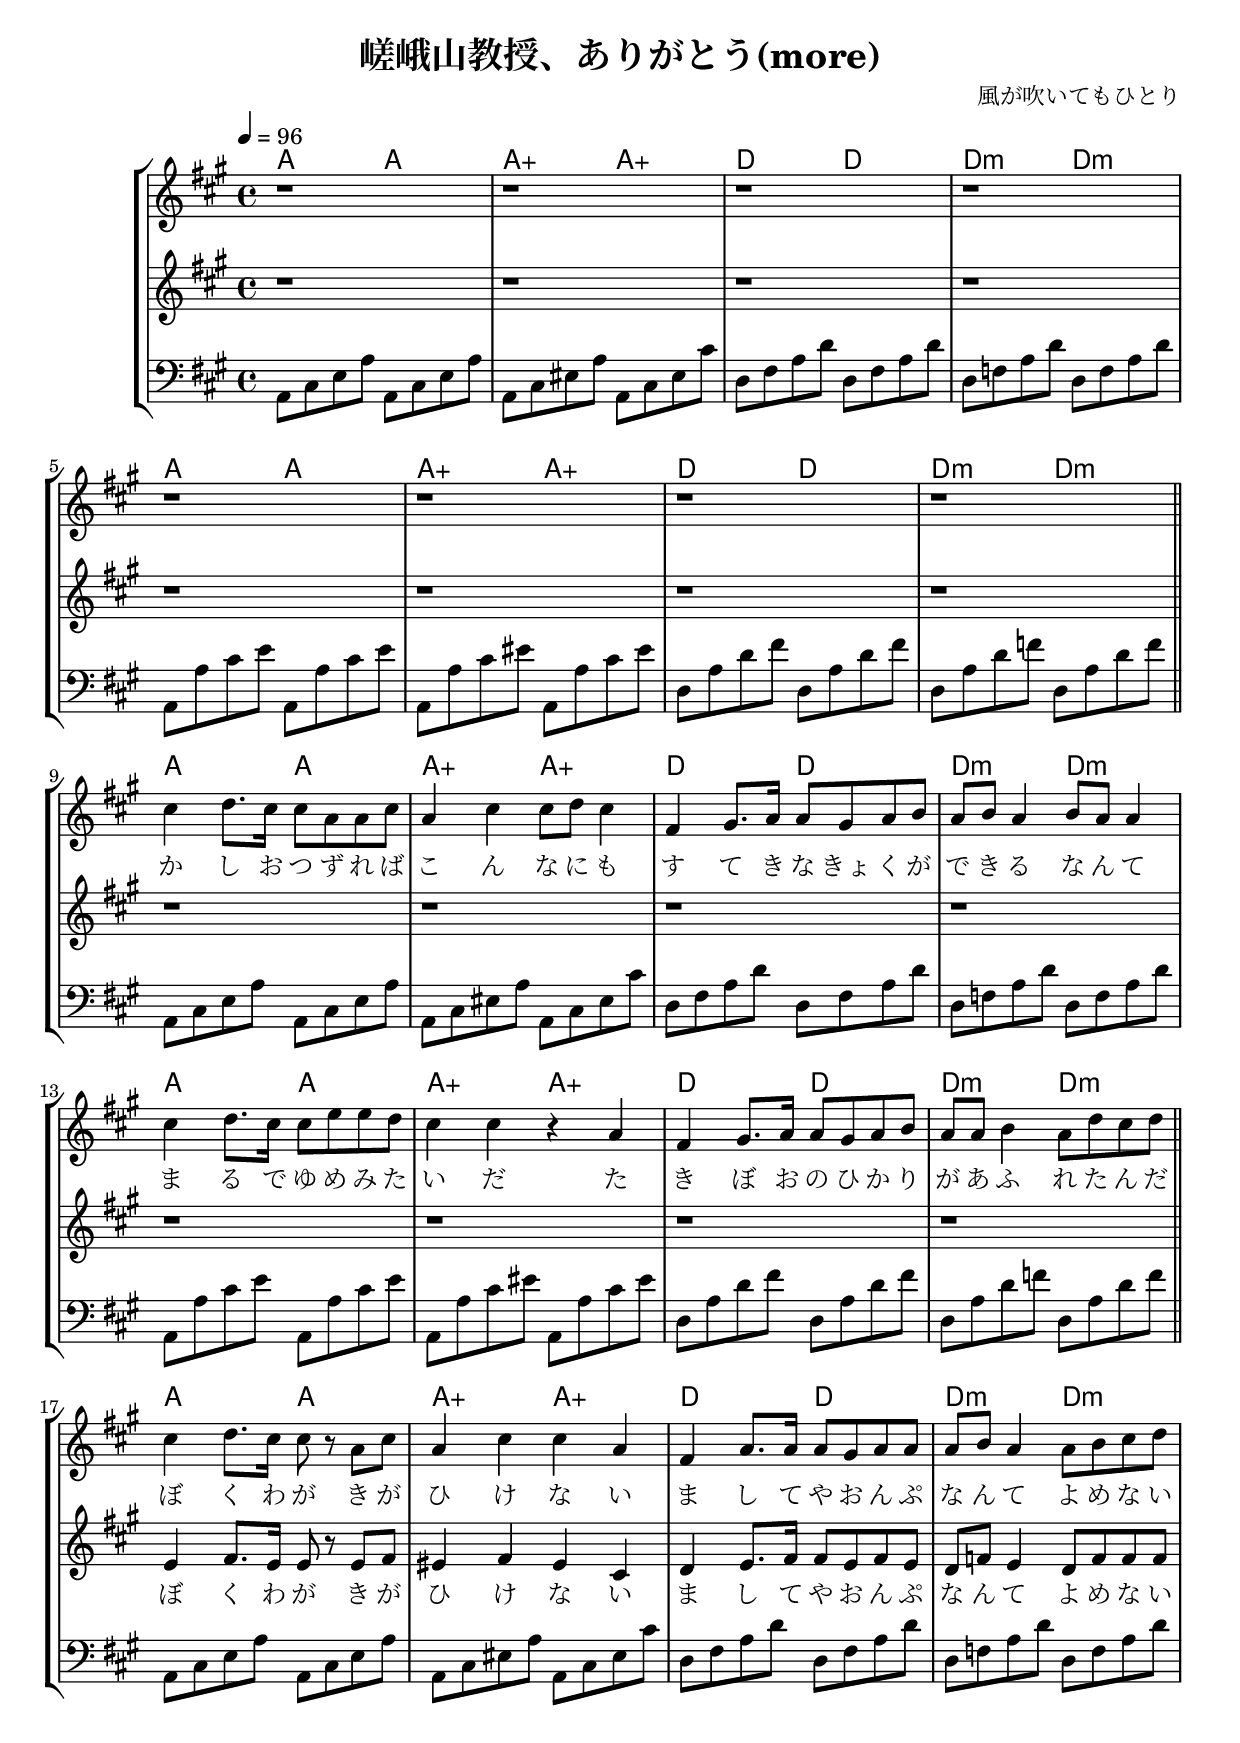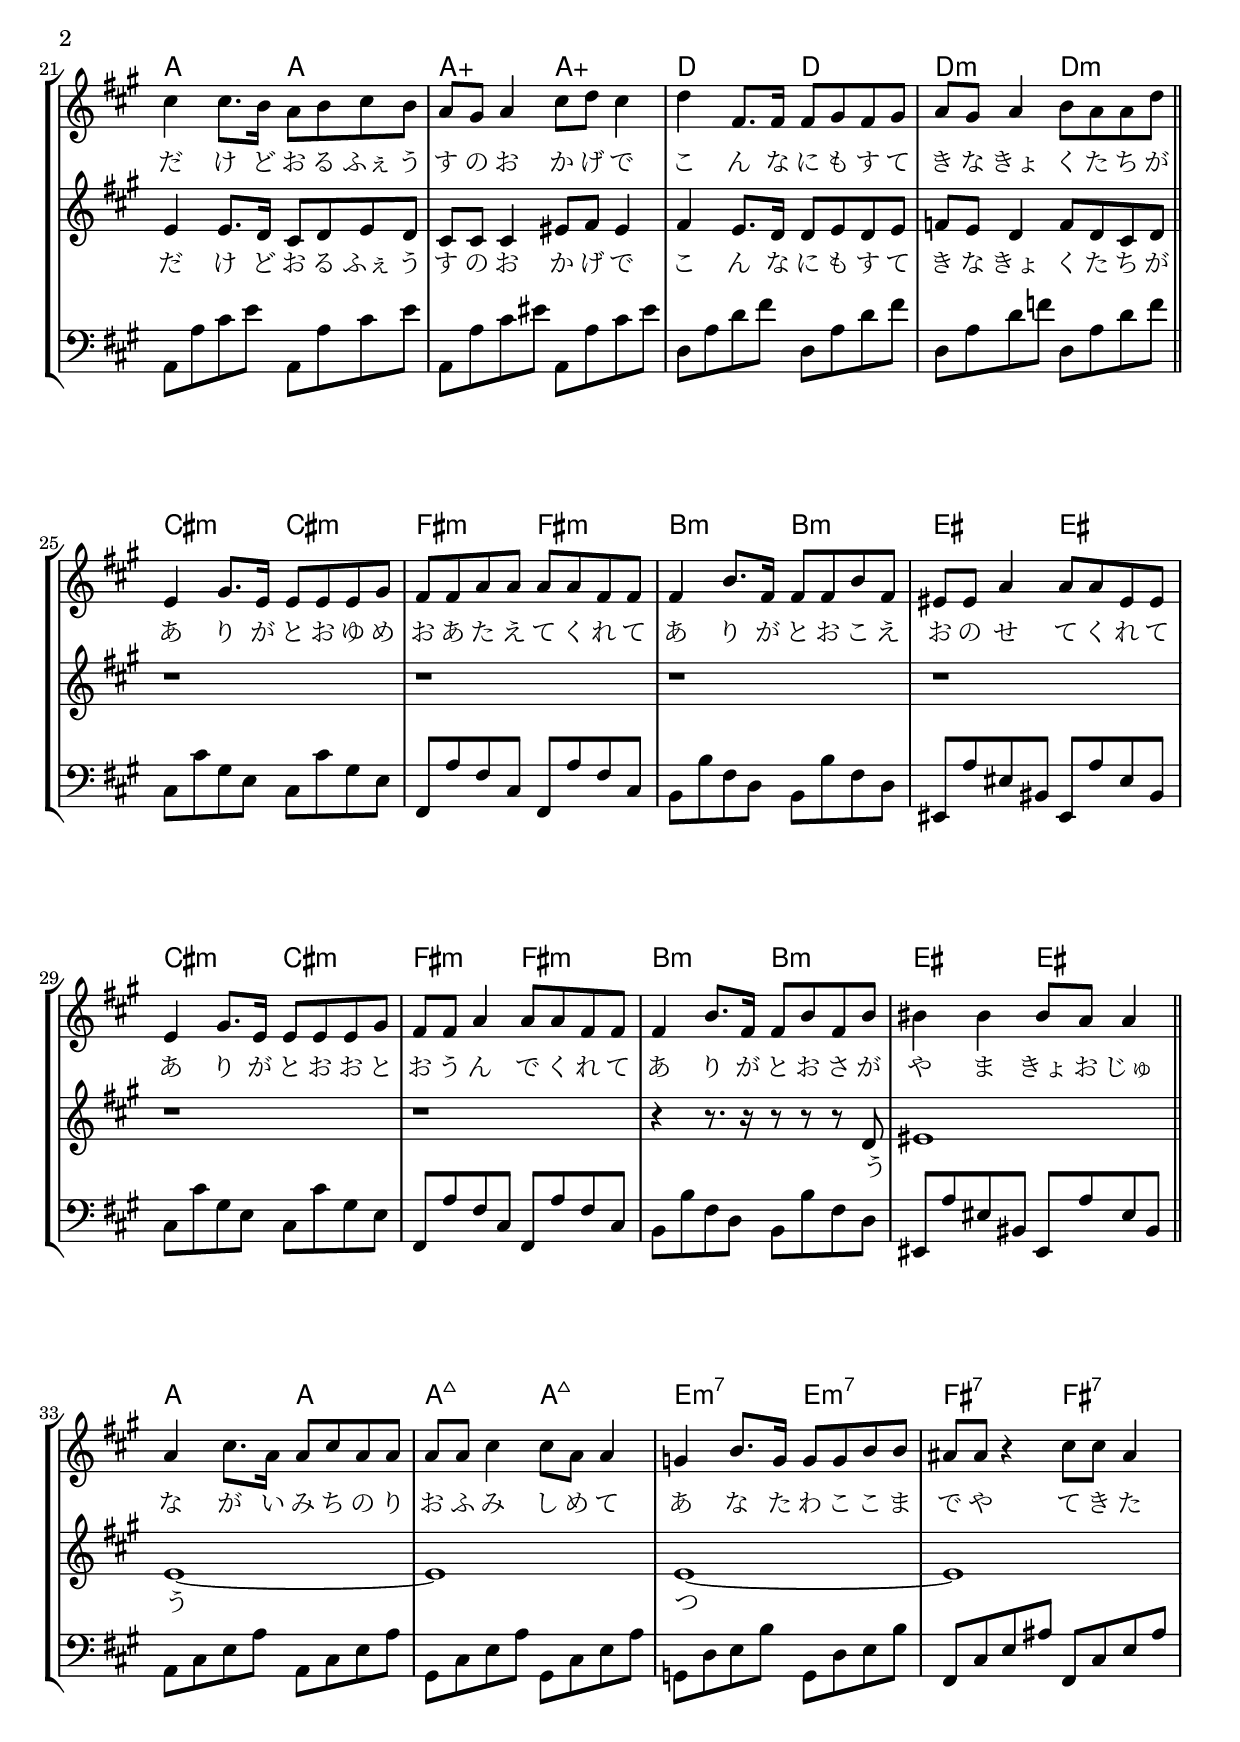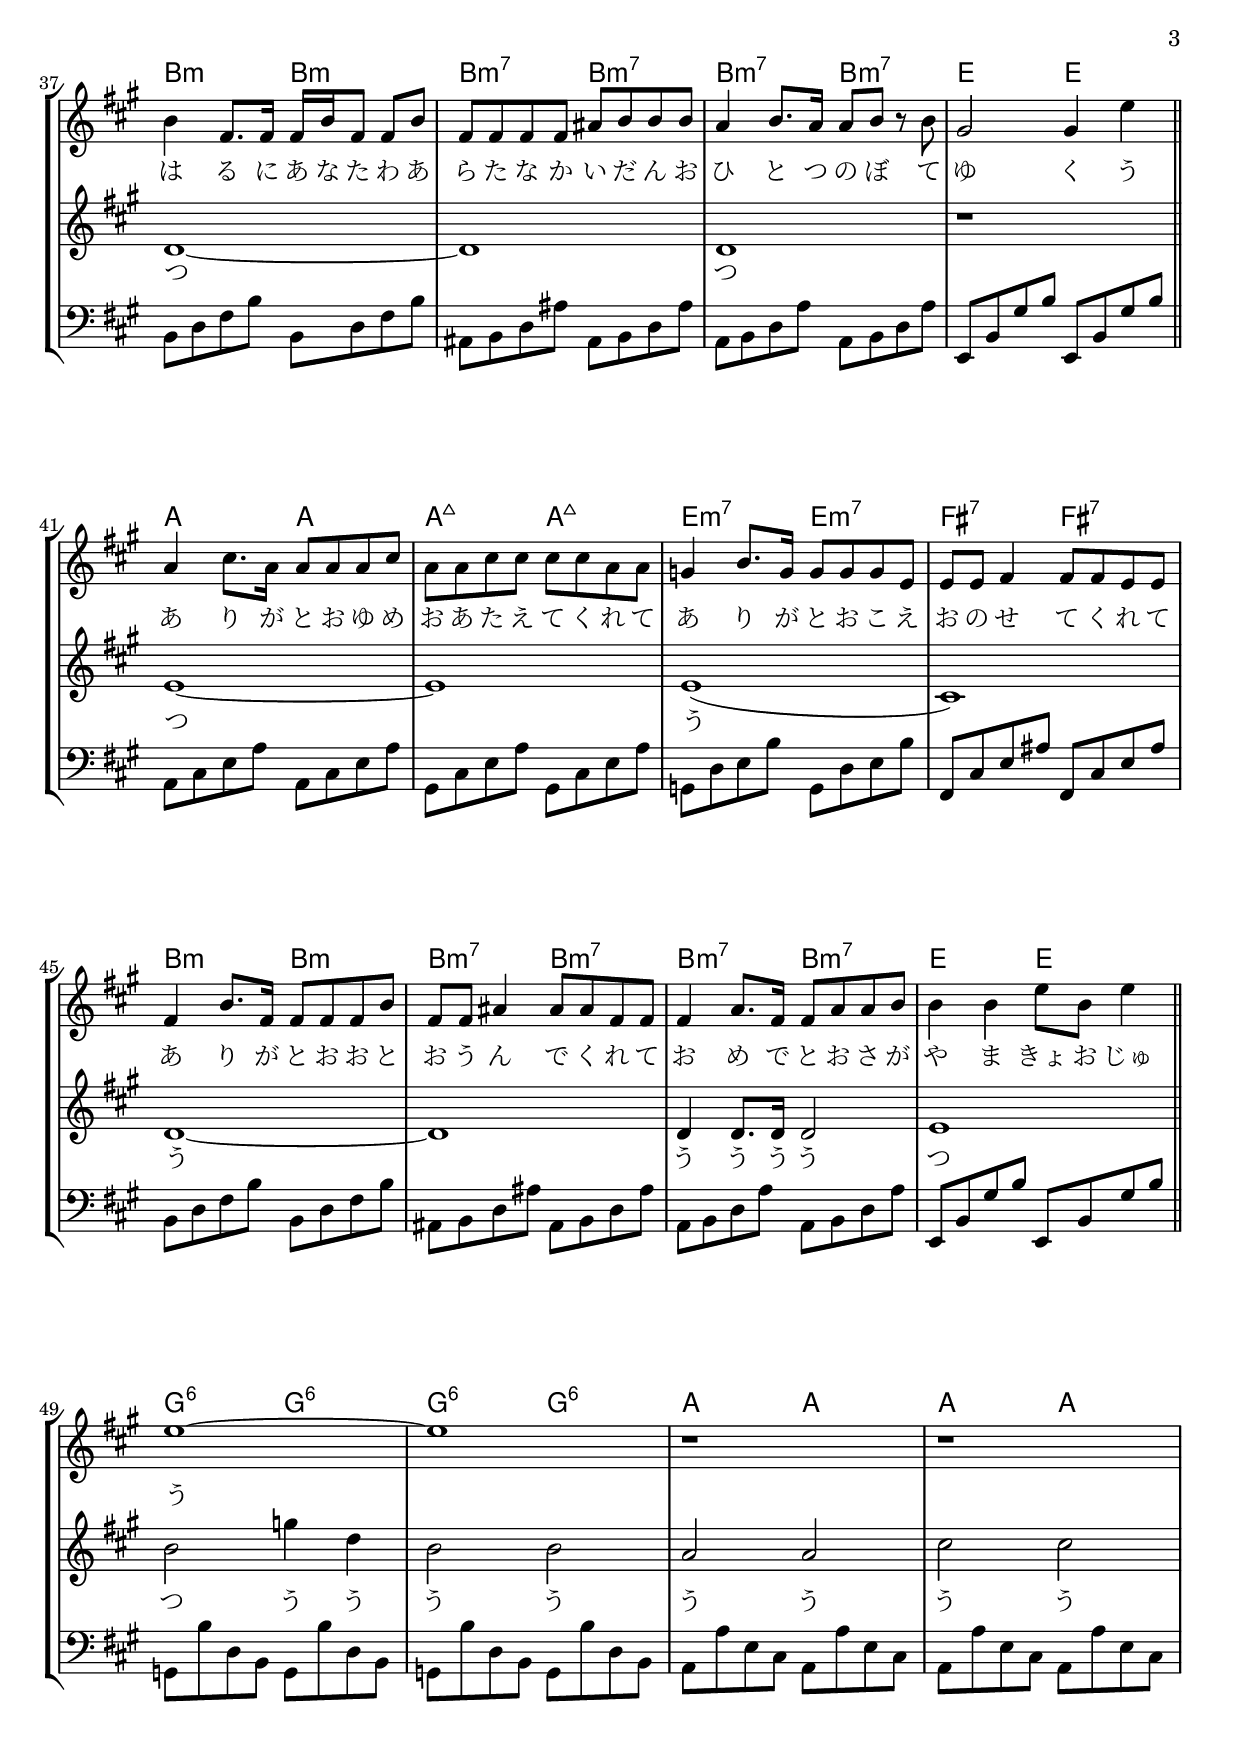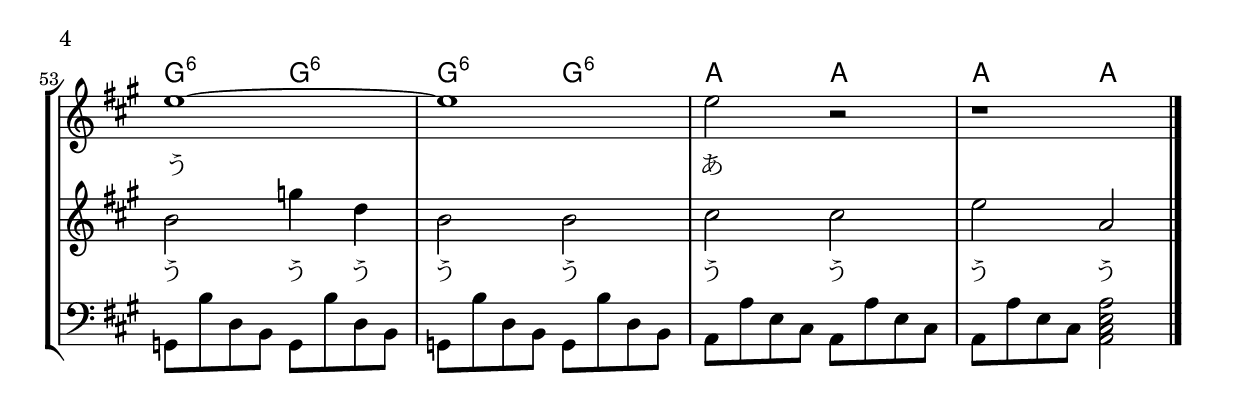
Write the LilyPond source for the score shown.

\version "2.12.1"

\header {
	title = \markup {嵯峨山教授、ありがとう(more)}
	composer = \markup \center-column {風が吹いてもひとり}
}

harmony = \chordmode {
	a2 a a:aug a:aug d d d:m d:m a a a:aug a:aug d d d:m d:m 

	a a a:aug a:aug d d d:m d:m a a a:aug a:aug d d d:m d:m 

	a a a:aug a:aug d d d:m d:m a a a:aug a:aug d d d:m d:m 

	cis:m cis:m fis:m fis:m b:m b:m eis eis cis:m cis:m fis:m fis:m b:m b:m eis eis 

	a a a:maj7 a:maj7 e:min7 e:min7 fis:7 fis:7 b:m b:m b:min7 b:min7 b:min7 b:min7 e e 

	a a a:maj7 a:maj7 e:min7 e:min7 fis:7 fis:7 b:m b:m b:min7 b:min7 b:min7 b:min7 e e 

	g:6 g:6 g:6 g:6 a a a a g:6 g:6 g:6 g:6 a a a a 
}

melody = {
	\key a \major
	\tempo 4 = 96
	r1 | r1 | r1 | r1 | r1 | r1 | r1 | r1   
	\set Staff.midiInstrument = #"mmi0.48"
	cis''4  d''8.  cis''16  cis''8  a'8  a'8  cis''8 
	a'4  cis''4  cis''8  d''8  cis''4 
	fis'4  gis'8.  a'16  a'8  gis'8  a'8  b'8 
	a'8  b'8  a'4  b'8  a'8  a'4 
	cis''4  d''8.  cis''16  cis''8  e''8  e''8  d''8 
	cis''4  cis''4  r4  a'4 
	fis'4  gis'8.  a'16  a'8  gis'8  a'8  b'8 
	a'8  a'8  b'4  a'8  d''8  cis''8  d''8
	\set Staff.midiInstrument = #"mmi0.48"
	cis''4  d''8.  cis''16  cis''8  r8  a'8  cis''8 
	a'4  cis''4  cis''4  a'4 
	fis'4  a'8.  a'16  a'8  gis'8  a'8  a'8 
	a'8  b'8  a'4  a'8  b'8  cis''8  d''8 
	cis''4  cis''8.  b'16  a'8  b'8  cis''8  b'8 
	a'8  gis'8  a'4  cis''8  d''8  cis''4 
	d''4  fis'8.  fis'16  fis'8  gis'8  fis'8  gis'8 
	a'8  gis'8  a'4  b'8  a'8  a'8  d''8
	\set Staff.midiInstrument = #"mmi0.48"
	e'4  gis'8.  e'16  e'8  e'8  e'8  gis'8 
	fis'8  fis'8  a'8  a'8  a'8  a'8  fis'8  fis'8 
	fis'4  b'8.  fis'16  fis'8  fis'8  b'8  fis'8 
	eis'8  eis'8  a'4  a'8  a'8  eis'8  eis'8 
	e'4  gis'8.  e'16  e'8  e'8  e'8  gis'8 
	fis'8  fis'8  a'4  a'8  a'8  fis'8  fis'8 
	fis'4  b'8.  fis'16  fis'8  b'8  fis'8  b'8 
	bis'4  bis'4  bis'8  a'8  a'4
	\set Staff.midiInstrument = #"mmi0.48"
	a'4  cis''8.  a'16  a'8  cis''8  a'8  a'8 
	a'8  a'8  cis''4  cis''8  a'8  a'4 
	g'4  b'8.  g'16  g'8  g'8  b'8  b'8 
	ais'8  ais'8  r4  cis''8  cis''8  ais'4 
	b'4  fis'8.  fis'16  fis'16  b'16  fis'8  fis'8  b'8 
	fis'8  fis'8  fis'8  fis'8  ais'8  b'8  b'8  b'8 
	a'4  b'8.  a'16  a'8  b'8  r8  b'8 
	gis'2  gis'4  e''4
	\set Staff.midiInstrument = #"mmi0.48"
	a'4  cis''8.  a'16  a'8  a'8  a'8  cis''8 
	a'8  a'8  cis''8  cis''8  cis''8  cis''8  a'8  a'8 
	g'4  b'8.  g'16  g'8  g'8  g'8  e'8 
	e'8  e'8  fis'4  fis'8  fis'8  e'8  e'8 
	fis'4  b'8.  fis'16  fis'8  fis'8  fis'8  b'8 
	fis'8  fis'8  ais'4  ais'8  ais'8  fis'8  fis'8 
	fis'4  a'8.  fis'16  fis'8  a'8  a'8  b'8 
	b'4  b'4  e''8  b'8  e''4
	\set Staff.midiInstrument = #"mmi0.48"
	e''1~ 
	e''1 
	 r1~ 
	r1 
	 e''1~ 
	e''1 
	 e''2  r2
	r1 	\bar "|."
}

words = \lyricmode {
	
	か  し  お  つ  ず  れ  ば  こ  ん  な  に  も  す  て  き  な  きょ  く  が  で  き  る  な  ん  て  ま  る  で  ゆ  め  み  た  い  だ  た  き  ぼ  お  の  ひ  か  り  が  あ  ふ  れ  た  ん  だ  
	ぼ  く  わ  が  き  が  ひ  け  な  い  ま  し  て  や  お  ん  ぷ  な  ん  て  よ  め  な  い  だ  け  ど  お  る  ふぇ  う  す  の  お  か  げ  で  こ  ん  な  に  も  す  て  き  な  きょ  く  た  ち  が  
	あ  り  が  と  お  ゆ  め  お  あ  た  え  て  く  れ  て  あ  り  が  と  お  こ  え  お  の  せ  て  く  れ  て  あ  り  が  と  お  お  と  お  う  ん  で  く  れ  て  あ  り  が  と  お  さ  が  や  ま  きょ  お  じゅ  
	な  が  い  み  ち  の  り  お  ふ  み  し  め  て  あ  な  た  わ  こ  こ  ま  で  や  て  き  た  は  る  に  あ  な  た  わ  あ  ら  た  な  か  い  だ  ん  お  ひ  と  つ  の  ぼ  て  ゆ  く  う  
	あ  り  が  と  お  ゆ  め  お  あ  た  え  て  く  れ  て  あ  り  が  と  お  こ  え  お  の  せ  て  く  れ  て  あ  り  が  と  お  お  と  お  う  ん  で  く  れ  て  お  め  で  と  お  さ  が  や  ま  きょ  お  じゅ  
	う  う  あ  
}

secondmelody = {
	\key a \major
	\tempo 4 = 96
	r1 | r1 | r1 | r1 | r1 | r1 | r1 | r1   
	r1 | r1 | r1 | r1 | r1 | r1 | r1 | r1   
	\set Staff.midiInstrument = #"mmi0.48"
	e'4  fis'8.  e'16  e'8  r8  e'8  fis'8 
	eis'4  fis'4  eis'4  cis'4 
	d'4  e'8.  fis'16  fis'8  e'8  fis'8  e'8 
	d'8  f'8  e'4  d'8  f'8  f'8  f'8 
	e'4  e'8.  d'16  cis'8  d'8  e'8  d'8 
	cis'8  cis'8  cis'4  eis'8  fis'8  eis'4 
	fis'4  e'8.  d'16  d'8  e'8  d'8  e'8 
	f'8  e'8  d'4  f'8  d'8  cis'8  d'8
	\set Staff.midiInstrument = #"String Ensemble 1"
	r1~ 
	r1 
	 r1 
	r1 
	r1~ 
	r1 
	 r4  r8.  r16  r8  r8  r8  d'8 
	eis'1
	\set Staff.midiInstrument = #"String Ensemble 1"
	e'1~ 
	e'1 
	 e'1~ 
	e'1 
	 d'1~ 
	d'1 
	 d'1
	r1 	\set Staff.midiInstrument = #"String Ensemble 1"
	e'1~ 
	e'1 
	 e'1 
	(cis'1) 
	d'1~ 
	d'1 
	 d'4  d'8.  d'16  d'2 
	e'1
	\set Staff.midiInstrument = #"String Ensemble 1"
	b'2  g''4  d''4 
	b'2  b'2 
	a'2  a'2 
	cis''2  cis''2 
	b'2  g''4  d''4 
	b'2  b'2 
	cis''2  cis''2 
	e''2  a'2
	\bar "|."
}

secondwords = \lyricmode {
	
	
	ぼ  く  わ  が  き  が  ひ  け  な  い  ま  し  て  や  お  ん  ぷ  な  ん  て  よ  め  な  い  だ  け  ど  お  る  ふぇ  う  す  の  お  か  げ  で  こ  ん  な  に  も  す  て  き  な  きょ  く  た  ち  が  
	う  う  
	つ  つ  つ  つ  
	う  う  う  う  う  う  つ  つ  
	う  う  う  う  う  う  う  う  う  う  う  う  う  う  う  う  う  う  
}

tempochange = {
	\tempo 4 = 96
	r1 | r1 | r1 | r1 | r1 | r1 | r1 | r1 \bar "||"
	\tempo 4 = 96
	r1 | r1 | r1 | r1 | r1 | r1 | r1 | r1 \bar "||"
	\tempo 4 = 96
	r1 | r1 | r1 | r1 | r1 | r1 | r1 | r1 \bar "||"
	\tempo 4 = 96
	r1 | r1 | r1 | r1 | r1 | r1 | r1 | r1 \bar "||"
	\tempo 4 = 96
	r1 | r1 | r1 | r1 | r1 | r1 | r1 | r1 \bar "||"
	\tempo 4 = 96
	r1 | r1 | r1 | r1 | r1 | r1 | r1 | r1 \bar "||"
	\tempo 4 = 96
	r1 | r1 | r1 | r1 | r1 | r1 | r1 | r1 \bar "|."
}

mainacc = {
	\clef bass
	\set Staff.midiInstrument = #"Acoustic Guitar (steel)"
	\key a \major
	\tempo 4 = 96
	a,8 cis8 e8 a8
	a,8 cis8 e8 a8
	a,8 cis8 eis8 a8
	a,8 cis8 eis8 cis'8
	d8 fis8 a8 d'8
	d8 fis8 a8 d'8
	d8 f8 a8 d'8
	d8 f8 a8 d'8
	a,8 a8 cis'8 e'8
	a,8 a8 cis'8 e'8
	a,8 a8 cis'8 eis'8
	a,8 a8 cis'8 eis'8
	d8 a8 d'8 fis'8
	d8 a8 d'8 fis'8
	d8 a8 d'8 f'8
	d8 a8 d'8 f'8
	\bar "||"

	\set Staff.midiInstrument = #"Acoustic Guitar (steel)"
	a,8 cis8 e8 a8
	a,8 cis8 e8 a8
	a,8 cis8 eis8 a8
	a,8 cis8 eis8 cis'8
	d8 fis8 a8 d'8
	d8 fis8 a8 d'8
	d8 f8 a8 d'8
	d8 f8 a8 d'8
	a,8 a8 cis'8 e'8
	a,8 a8 cis'8 e'8
	a,8 a8 cis'8 eis'8
	a,8 a8 cis'8 eis'8
	d8 a8 d'8 fis'8
	d8 a8 d'8 fis'8
	d8 a8 d'8 f'8
	d8 a8 d'8 f'8
	\bar "||"

	\set Staff.midiInstrument = #"Acoustic Guitar (steel)"
	a,8 cis8 e8 a8
	a,8 cis8 e8 a8
	a,8 cis8 eis8 a8
	a,8 cis8 eis8 cis'8
	d8 fis8 a8 d'8
	d8 fis8 a8 d'8
	d8 f8 a8 d'8
	d8 f8 a8 d'8
	a,8 a8 cis'8 e'8
	a,8 a8 cis'8 e'8
	a,8 a8 cis'8 eis'8
	a,8 a8 cis'8 eis'8
	d8 a8 d'8 fis'8
	d8 a8 d'8 fis'8
	d8 a8 d'8 f'8
	d8 a8 d'8 f'8
	\bar "||"

	\set Staff.midiInstrument = #"Acoustic Guitar (steel)"
	cis8 cis' gis e
	cis8 cis' gis e
	fis,8 a fis cis
	fis,8 a fis cis
	b,8 b fis d
	b,8 b fis d
	eis,8 a eis bis,
	eis,8 a eis bis,
	cis8 cis' gis e
	cis8 cis' gis e
	fis,8 a fis cis
	fis,8 a fis cis
	b,8 b fis d
	b,8 b fis d
	eis,8 a eis bis,
	eis,8 a eis bis,
	\bar "||"

	\set Staff.midiInstrument = #"Acoustic Guitar (steel)"
	a,8 cis8 e8 a8
	a,8 cis8 e8 a8
	gis,8 cis8 e8 a8
	gis,8 cis8 e8 a8
	g,8 d8 e8 b8
	g,8 d8 e8 b8
	fis,8 cis8 e8 ais8
	fis,8 cis8 e8 ais8
	b,8 d8 fis8 b8
	b,8 d8 fis8 b8
	ais,8 b,8 d8 ais8
	ais,8 b,8 d8 ais8
	a,8 b,8 d8 a8
	a,8 b,8 d8 a8
	e,8 b,8 gis8 b8
	e,8 b,8 gis8 b8
	\bar "||"

	\set Staff.midiInstrument = #"Acoustic Guitar (steel)"
	a,8 cis8 e8 a8
	a,8 cis8 e8 a8
	gis,8 cis8 e8 a8
	gis,8 cis8 e8 a8
	g,8 d8 e8 b8
	g,8 d8 e8 b8
	fis,8 cis8 e8 ais8
	fis,8 cis8 e8 ais8
	b,8 d8 fis8 b8
	b,8 d8 fis8 b8
	ais,8 b,8 d8 ais8
	ais,8 b,8 d8 ais8
	a,8 b,8 d8 a8
	a,8 b,8 d8 a8
	e,8 b,8 gis8 b8
	e,8 b,8 gis8 b8
	\bar "||"

	\set Staff.midiInstrument = #"Acoustic Guitar (steel)"
	g,8 b d b,
	g,8 b d b,
	g,8 b d b,
	g,8 b d b,
	a,8 a e cis
	a,8 a e cis
	a,8 a e cis
	a,8 a e cis
	g,8 b d b,
	g,8 b d b,
	g,8 b d b,
	g,8 b d b,
	a,8 a e cis
	a,8 a e cis
	a,8 a e cis
	<a, cis e a>2
	\bar "|."
}

subacc = {
	\clef bass
	\set Staff.midiInstrument = #"Electric Guitar (clean)"
	\key a \major
	\tempo 4 = 96
	<a, cis e a>2
	<a, cis e a>2
	<a, cis eis a>2
	<a, cis eis cis'>2
	<d fis a d'>2
	<d fis a d'>2
	<d f a d'>2
	<d f a d'>2
	<a, a cis' e'>2
	<a, a cis' e'>2
	<a, a cis' eis'>2
	<a, a cis' eis'>2
	<d a d' fis'>2
	<d a d' fis'>2
	<d a d' f'>2
	<d a d' f'>2
	\bar "||"

	\set Staff.midiInstrument = #"Electric Guitar (clean)"
	<a, cis e a>2
	<a, cis e a>2
	<a, cis eis a>2
	<a, cis eis cis'>2
	<d fis a d'>2
	<d fis a d'>2
	<d f a d'>2
	<d f a d'>2
	<a, a cis' e'>2
	<a, a cis' e'>2
	<a, a cis' eis'>2
	<a, a cis' eis'>2
	<d a d' fis'>2
	<d a d' fis'>2
	<d a d' f'>2
	<d a d' f'>2
	\bar "||"

	\set Staff.midiInstrument = #"Electric Guitar (clean)"
	<a, cis e a>2
	<a, cis e a>2
	<a, cis eis a>2
	<a, cis eis cis'>2
	<d fis a d'>2
	<d fis a d'>2
	<d f a d'>2
	<d f a d'>2
	<a, a cis' e'>2
	<a, a cis' e'>2
	<a, a cis' eis'>2
	<a, a cis' eis'>2
	<d a d' fis'>2
	<d a d' fis'>2
	<d a d' f'>2
	<d a d' f'>2
	\bar "||"

	\set Staff.midiInstrument = #"Electric Guitar (clean)"
	<cis e gis cis'>2
	<cis e gis cis'>2
	<fis, cis fis a>2
	<fis, cis fis a>2
	<b, d fis b>2
	<b, d fis b>2
	<eis, bis, eis a>2
	<eis, bis, eis a>2
	<cis e gis cis'>2
	<cis e gis cis'>2
	<fis, cis fis a>2
	<fis, cis fis a>2
	<b, d fis b>2
	<b, d fis b>2
	<eis, bis, eis a>2
	<eis, bis, eis a>2
	\bar "||"

	\set Staff.midiInstrument = #"Electric Guitar (clean)"
	<a, cis e a>4 <a, cis e a>4
	<a, cis e a>4 <a, cis e a>4
	<gis, cis e a>4 <gis, cis e a>4
	<gis, cis e a>4 <gis, cis e a>4
	<g, d e b>4 <g, d e b>4
	<g, d e b>4 <g, d e b>4
	<fis, cis e ais>4 <fis, cis e ais>4
	<fis, cis e ais>4 <fis, cis e ais>4
	<b, d fis b>4 <b, d fis b>4
	<b, d fis b>4 <b, d fis b>4
	<ais, b, d ais>4 <ais, b, d ais>4
	<ais, b, d ais>4 <ais, b, d ais>4
	<a, b, d a>4 <a, b, d a>4
	<a, b, d a>4 <a, b, d a>4
	<e, b, gis b>4 <e, b, gis b>4
	<e, b, gis b>4 <e, b, gis b>4
	\bar "||"

	\set Staff.midiInstrument = #"Electric Guitar (clean)"
	<a, cis e a>4 <a, cis e a>4
	<a, cis e a>4 <a, cis e a>4
	<gis, cis e a>4 <gis, cis e a>4
	<gis, cis e a>4 <gis, cis e a>4
	<g, d e b>4 <g, d e b>4
	<g, d e b>4 <g, d e b>4
	<fis, cis e ais>4 <fis, cis e ais>4
	<fis, cis e ais>4 <fis, cis e ais>4
	<b, d fis b>4 <b, d fis b>4
	<b, d fis b>4 <b, d fis b>4
	<ais, b, d ais>4 <ais, b, d ais>4
	<ais, b, d ais>4 <ais, b, d ais>4
	<a, b, d a>4 <a, b, d a>4
	<a, b, d a>4 <a, b, d a>4
	<e, b, gis b>4 <e, b, gis b>4
	<e, b, gis b>4 <e, b, gis b>4
	\bar "||"

	\set Staff.midiInstrument = #"Electric Guitar (clean)"
	<g, b, d b>2
	<g, b, d b>2
	<g, b, d b>2
	<g, b, d b>2
	<a, cis e a>2
	<a, cis e a>2
	<a, cis e a>2
	<a, cis e a>2
	<g, b, d b>2
	<g, b, d b>2
	<g, b, d b>2
	<g, b, d b>2
	<a, cis e a>2
	<a, cis e a>2
	<a, cis e a>2
	<a, cis e a>2
	\bar "|."
}

percA = {
	\drummode {
	r1 |r1 |r1 |r1 |r1 |r1 |r1 |r1 \bar "||"
	r1 |r1 |r1 |r1 |r1 |r1 |r1 |r1 \bar "||"
	r1 |r1 |r1 |r1 |r1 |r1 |r1 |r1 \bar "||"
	r1 |r1 |r1 |r1 |r1 |r1 |r1 |r1 \bar "||"
	r1 |r1 |r1 |r1 |r1 |r1 |r1 |r1 \bar "||"
	r1 |r1 |r1 |r1 |r1 |r1 |r1 |r1 \bar "||"
	r1 |r1 |r1 |r1 |r1 |r1 |r1 |r1 \bar "|."
	}
}

percB = {
	\drummode {
	r1 |r1 |r1 |r1 |r1 |r1 |r1 |r1 \bar "||"
	r1 |r1 |r1 |r1 |r1 |r1 |r1 |r1 \bar "||"
	r1 |r1 |r1 |r1 |r1 |r1 |r1 |r1 \bar "||"
	r1 |r1 |r1 |r1 |r1 |r1 |r1 |r1 \bar "||"
	r1 |r1 |r1 |r1 |r1 |r1 |r1 |r1 \bar "||"
	r1 |r1 |r1 |r1 |r1 |r1 |r1 |r1 \bar "||"
	r1 |r1 |r1 |r1 |r1 |r1 |r1 |r1 \bar "|."
	}
}

percC = {
	\drummode {
	r1 |r1 |r1 |r1 |r1 |r1 |r1 |r1 \bar "||"
	r1 |r1 |r1 |r1 |r1 |r1 |r1 |r1 \bar "||"
	r1 |r1 |r1 |r1 |r1 |r1 |r1 |r1 \bar "||"
	r1 |r1 |r1 |r1 |r1 |r1 |r1 |r1 \bar "||"
	r1 |r1 |r1 |r1 |r1 |r1 |r1 |r1 \bar "||"
	r1 |r1 |r1 |r1 |r1 |r1 |r1 |r1 \bar "||"
	r1 |r1 |r1 |r1 |r1 |r1 |r1 |r1 \bar "|."
	}
}

percD = {
	\drummode {
	r1 |r1 |r1 |r1 |r1 |r1 |r1 |r1 \bar "||"
	r1 |r1 |r1 |r1 |r1 |r1 |r1 |r1 \bar "||"
	r1 |r1 |r1 |r1 |r1 |r1 |r1 |r1 \bar "||"
	r1 |r1 |r1 |r1 |r1 |r1 |r1 |r1 \bar "||"
	r1 |r1 |r1 |r1 |r1 |r1 |r1 |r1 \bar "||"
	r1 |r1 |r1 |r1 |r1 |r1 |r1 |r1 \bar "||"
	r1 |r1 |r1 |r1 |r1 |r1 |r1 |r1 \bar "|."
	}
}

percE = {
	\drummode {
	r1 |r1 |r1 |r1 |r1 |r1 |r1 |r1 \bar "||"
	r1 |r1 |r1 |r1 |r1 |r1 |r1 |r1 \bar "||"
	r1 |r1 |r1 |r1 |r1 |r1 |r1 |r1 \bar "||"
	r1 |r1 |r1 |r1 |r1 |r1 |r1 |r1 \bar "||"
	r1 |r1 |r1 |r1 |r1 |r1 |r1 |r1 \bar "||"
	r1 |r1 |r1 |r1 |r1 |r1 |r1 |r1 \bar "||"
	r1 |r1 |r1 |r1 |r1 |r1 |r1 |r1 \bar "|."
	}
}

\score {
	<<
		\new StaffGroup <<
			\new ChordNames {\harmony}
			\new Voice = "melody" {\melody}
			\new Lyrics \lyricsto "melody" \words
			\new Voice = "secondmelody" {\secondmelody}
			\new Lyrics \lyricsto "secondmelody" \secondwords
			\new Staff = "mainacc" {\mainacc}
		>>
	>>
	\layout { }
}
